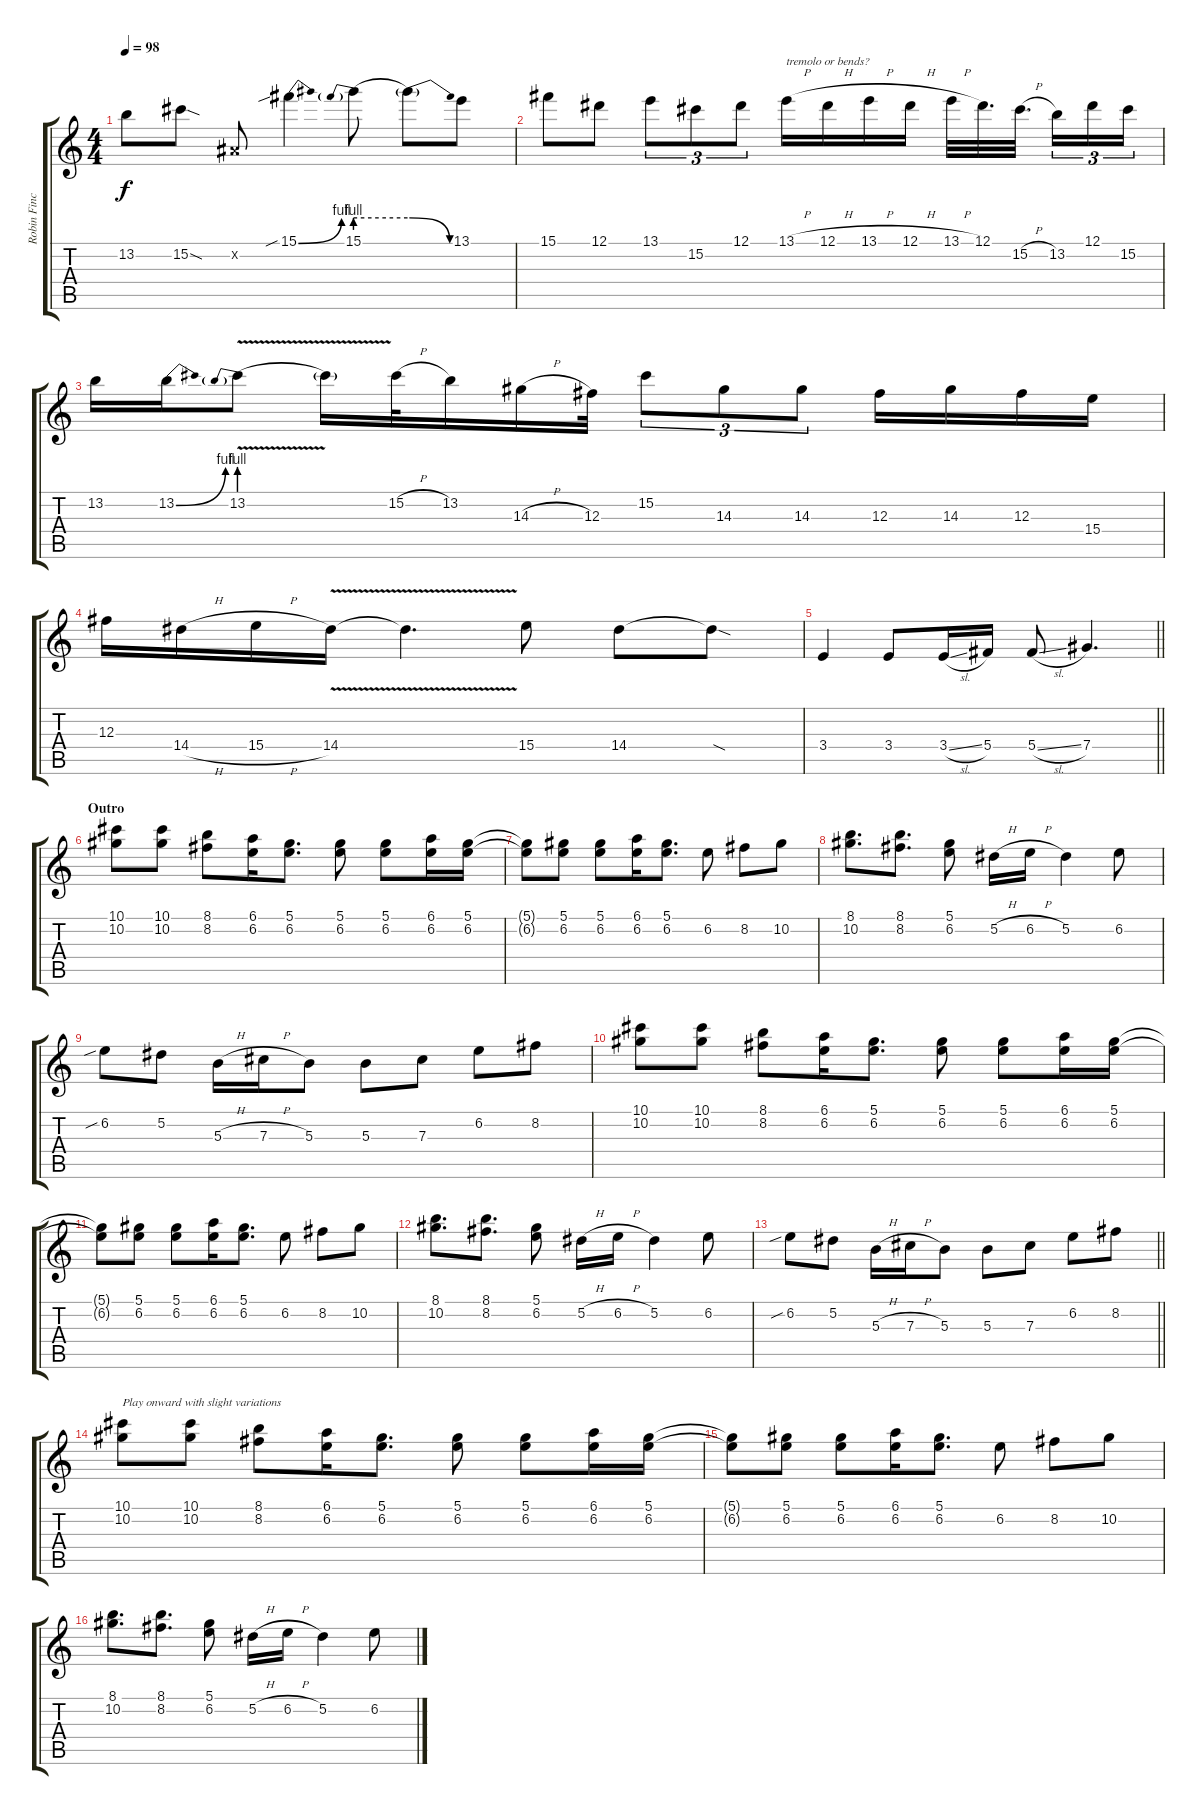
\track ("Robin Finck" "Robin Finc") {instrument distortionguitar}
\staff {score tabs}
\tuning (Eb4 Bb3 Gb3 Db3 Ab2 Db2) {hide}
\ts (4 4)
\tempo 98
\clef g2
\ks c
13.2{t}.8{dy f} 15.2{sod}.8 0.2{x}.8 15.1{be (bend 0 0 60 4) sib}.4 15.1{be (prebend 0 4 60 4)}.8 15.1{be (release 0 4 60 0) t}.8 13.1.8 |
15.1.8 12.1.8 13.1.8{tu (3 2)} 15.2.8{tu (3 2)} 12.1.8{tu (3 2)} 13.1{h}.16{txt "tremolo or bends?"} 12.1{h}.16 13.1{h}.16 12.1{h}.16 13.1{h}.32 12.1.32{d} 15.2{h}.32{d beam splitsecondary} 13.2.16{tu (3 2)} 12.1.16{tu (3 2)} 15.2.16{tu (3 2)} |
13.2.16 13.2{be (bend 0 0 60 4)}.16 13.2{be (prebend 0 4 60 4) v}.8 13.2{t}.16 15.2{h}.32 13.2.16 14.3{h}.16 12.3.32 15.2.8{tu (3 2)} 14.3.8{tu (3 2)} 14.3.8{tu (3 2)} 12.3.16 14.3.16 12.3.16 15.4.16 |
12.3.16 14.4{h}.16 15.4{h}.16 14.4{v}.16 14.4{t}.4{d} 15.4.8 14.4.8 14.4{sod t}.8 |
\barLineRight lightlight
3.4.4 3.4.8 3.4{sl}.16 5.4.16 5.4{sl}.8 7.4.4{d} |
\section ("" "Outro")
(10.1 10.2).8 (10.1 10.2).8 (8.1 8.2).8 (6.1 6.2).16 (5.1 6.2).8{d} (5.1 6.2).8 (5.1 6.2).8 (6.1 6.2).16 (5.1 6.2).16 |
(5.1{t} 6.2{t}).8 (5.1 6.2).8 (5.1 6.2).8 (6.1 6.2).16 (5.1 6.2).8{d} 6.2.8 8.2.8 10.2.8 |
(8.1 10.2).8{d} (8.1 8.2).8{d} (5.1 6.2).8 5.2{h}.16 6.2{h}.16 5.2.4 6.2.8 |
6.2{sib}.8 5.2.8 5.3{h}.16 7.3{h}.16 5.3.8 5.3.8 7.3.8 6.2.8 8.2.8 |
(10.1 10.2).8 (10.1 10.2).8 (8.1 8.2).8 (6.1 6.2).16 (5.1 6.2).8{d} (5.1 6.2).8 (5.1 6.2).8 (6.1 6.2).16 (5.1 6.2).16 |
(5.1{t} 6.2{t}).8 (5.1 6.2).8 (5.1 6.2).8 (6.1 6.2).16 (5.1 6.2).8{d} 6.2.8 8.2.8 10.2.8 |
(8.1 10.2).8{d} (8.1 8.2).8{d} (5.1 6.2).8 5.2{h}.16 6.2{h}.16 5.2.4 6.2.8 |
\barLineRight lightlight
6.2{sib}.8 5.2.8 5.3{h}.16 7.3{h}.16 5.3.8 5.3.8 7.3.8 6.2.8 8.2.8 |
(10.1 10.2).8{txt "Play onward with slight variations"} (10.1 10.2).8 (8.1 8.2).8 (6.1 6.2).16 (5.1 6.2).8{d} (5.1 6.2).8 (5.1 6.2).8 (6.1 6.2).16 (5.1 6.2).16 |
(5.1{t} 6.2{t}).8 (5.1 6.2).8 (5.1 6.2).8 (6.1 6.2).16 (5.1 6.2).8{d} 6.2.8 8.2.8 10.2.8 |
(8.1 10.2).8{d} (8.1 8.2).8{d} (5.1 6.2).8 5.2{h}.16 6.2{h}.16 5.2.4 6.2.8
